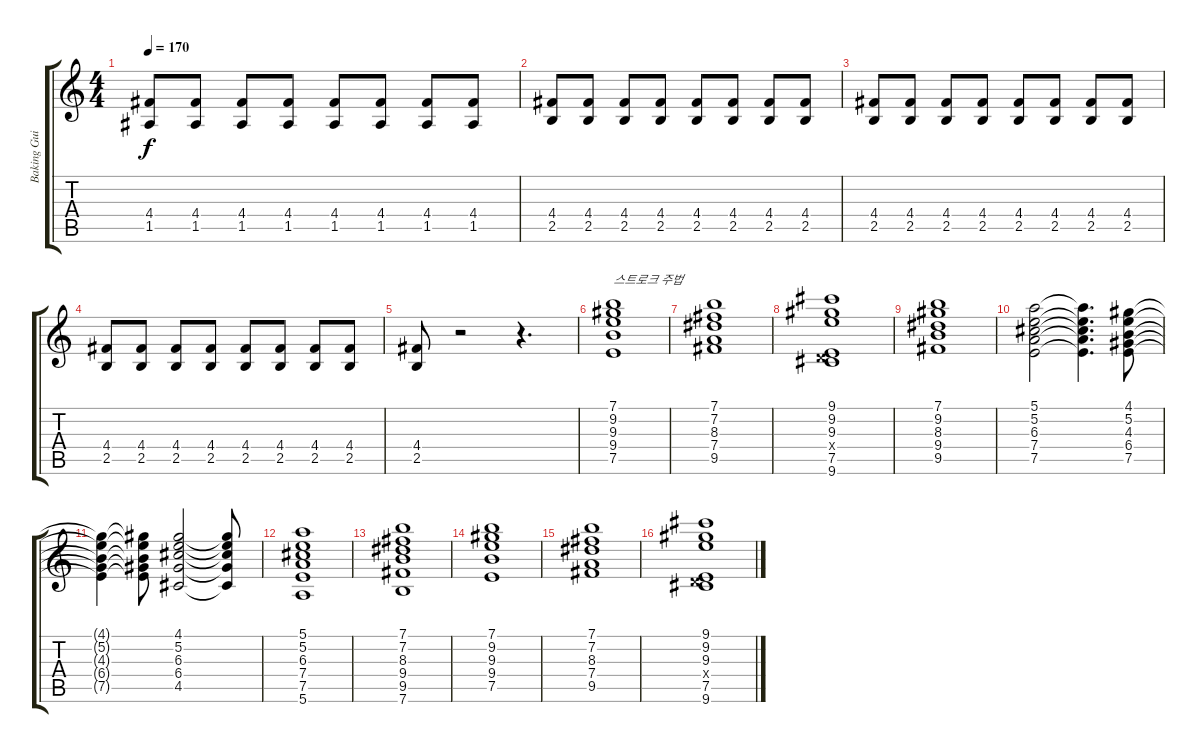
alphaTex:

\track ("Baking Guitar" "Baking Gui") {instrument distortionguitar}
\staff {score tabs}
\tuning (E4 B3 G3 D3 A2 E2) {hide}
\ts (4 4)
\tempo 170
\clef g2
\ks c
(4.4 1.5).8{dy f} (4.4 1.5).8 (4.4 1.5).8 (4.4 1.5).8 (4.4 1.5).8 (4.4 1.5).8 (4.4 1.5).8 (4.4 1.5).8 |
(4.4 2.5).8 (4.4 2.5).8 (4.4 2.5).8 (4.4 2.5).8 (4.4 2.5).8 (4.4 2.5).8 (4.4 2.5).8 (4.4 2.5).8 |
(4.4 2.5).8 (4.4 2.5).8 (4.4 2.5).8 (4.4 2.5).8 (4.4 2.5).8 (4.4 2.5).8 (4.4 2.5).8 (4.4 2.5).8 |
(4.4 2.5).8 (4.4 2.5).8 (4.4 2.5).8 (4.4 2.5).8 (4.4 2.5).8 (4.4 2.5).8 (4.4 2.5).8 (4.4 2.5).8 |
(4.4 2.5).8 r.2 r.4{d} |
(7.1 9.2 9.3 9.4 7.5).1{txt "스트로크 주법"} |
(7.1 7.2 8.3 7.4 9.5).1 |
(9.1 9.2 9.3 0.4{x} 7.5 9.6).1 |
(7.1 9.2 8.3 9.4 9.5).1 |
(5.1 5.2 6.3 7.4 7.5).2 (5.1{t} 5.2{t} 6.3{t} 7.4{t} 7.5{t}).4{d} (4.1 5.2 4.3 6.4 7.5).8 |
(4.1{t} 5.2{t} 4.3{t} 6.4{t} 7.5{t}).4 (4.1{t} 5.2{t} 4.3{t} 6.4{t} 7.5{t}).8 (4.1 5.2 6.3 6.4 4.5).2 (4.1{t} 5.2{t} 6.3{t} 6.4{t} 4.5{t}).8 |
(5.1 5.2 6.3 7.4 7.5 5.6).1 |
(7.1 7.2 8.3 9.4 9.5 7.6).1 |
(7.1 9.2 9.3 9.4 7.5).1 |
(7.1 7.2 8.3 7.4 9.5).1 |
(9.1 9.2 9.3 0.4{x} 7.5 9.6).1
